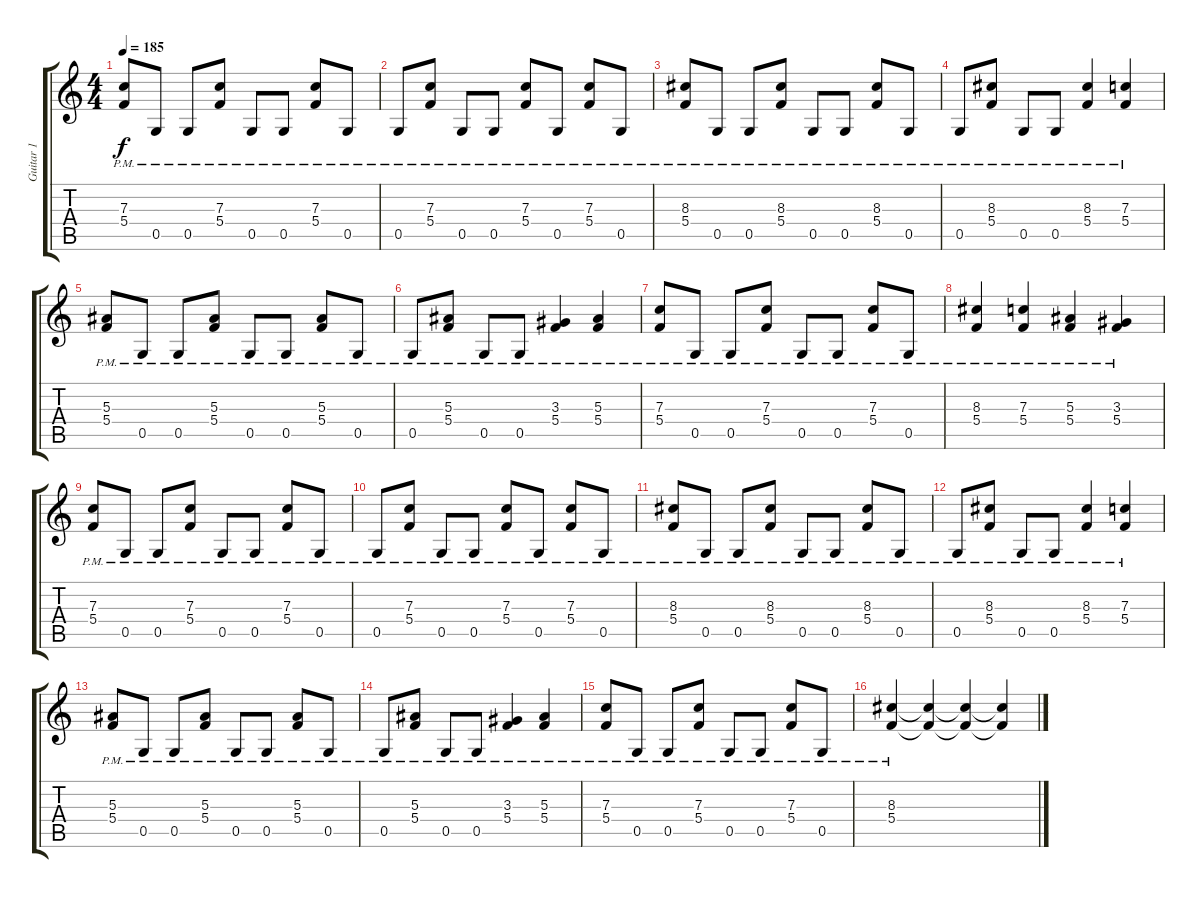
\track ("Guitar 1" "Guitar 1") {instrument distortionguitar}
\staff {score tabs}
\tuning (D4 A3 F3 C3 G2 C2) {hide}
\ts (4 4)
\tempo 185
\clef g2
\ks c
(7.3{pm} 5.4{pm}).8{dy f instrument distortionguitar} 0.5{pm}.8 0.5{pm}.8 (7.3{pm} 5.4{pm}).8 0.5{pm}.8 0.5{pm}.8 (7.3{pm} 5.4{pm}).8 0.5{pm}.8 |
0.5{pm}.8 (7.3{pm} 5.4{pm}).8 0.5{pm}.8 0.5{pm}.8 (7.3{pm} 5.4{pm}).8 0.5{pm}.8 (7.3{pm} 5.4{pm}).8 0.5{pm}.8 |
(8.3{pm} 5.4{pm}).8 0.5{pm}.8 0.5{pm}.8 (8.3{pm} 5.4{pm}).8 0.5{pm}.8 0.5{pm}.8 (8.3{pm} 5.4{pm}).8 0.5{pm}.8 |
0.5{pm}.8 (8.3{pm} 5.4{pm}).8 0.5{pm}.8 0.5{pm}.8 (8.3{pm} 5.4{pm}).4 (7.3{pm} 5.4{pm}).4 |
(5.3{pm} 5.4{pm}).8 0.5{pm}.8 0.5{pm}.8 (5.3{pm} 5.4{pm}).8 0.5{pm}.8 0.5{pm}.8 (5.3{pm} 5.4{pm}).8 0.5{pm}.8 |
0.5{pm}.8 (5.3{pm} 5.4{pm}).8 0.5{pm}.8 0.5{pm}.8 (3.3{pm} 5.4{pm}).4 (5.3{pm} 5.4{pm}).4 |
(7.3{pm} 5.4{pm}).8 0.5{pm}.8 0.5{pm}.8 (7.3{pm} 5.4{pm}).8 0.5{pm}.8 0.5{pm}.8 (7.3{pm} 5.4{pm}).8 0.5{pm}.8 |
(8.3{pm} 5.4{pm}).4 (7.3{pm} 5.4{pm}).4 (5.3{pm} 5.4{pm}).4 (3.3{pm} 5.4{pm}).4 |
(7.3{pm} 5.4{pm}).8 0.5{pm}.8 0.5{pm}.8 (7.3{pm} 5.4{pm}).8 0.5{pm}.8 0.5{pm}.8 (7.3{pm} 5.4{pm}).8 0.5{pm}.8 |
0.5{pm}.8 (7.3{pm} 5.4{pm}).8 0.5{pm}.8 0.5{pm}.8 (7.3{pm} 5.4{pm}).8 0.5{pm}.8 (7.3{pm} 5.4{pm}).8 0.5{pm}.8 |
(8.3{pm} 5.4{pm}).8 0.5{pm}.8 0.5{pm}.8 (8.3{pm} 5.4{pm}).8 0.5{pm}.8 0.5{pm}.8 (8.3{pm} 5.4{pm}).8 0.5{pm}.8 |
0.5{pm}.8 (8.3{pm} 5.4{pm}).8 0.5{pm}.8 0.5{pm}.8 (8.3{pm} 5.4{pm}).4 (7.3{pm} 5.4{pm}).4 |
(5.3{pm} 5.4{pm}).8 0.5{pm}.8 0.5{pm}.8 (5.3{pm} 5.4{pm}).8 0.5{pm}.8 0.5{pm}.8 (5.3{pm} 5.4{pm}).8 0.5{pm}.8 |
0.5{pm}.8 (5.3{pm} 5.4{pm}).8 0.5{pm}.8 0.5{pm}.8 (3.3{pm} 5.4{pm}).4 (5.3{pm} 5.4{pm}).4 |
(7.3{pm} 5.4{pm}).8 0.5{pm}.8 0.5{pm}.8 (7.3{pm} 5.4{pm}).8 0.5{pm}.8 0.5{pm}.8 (7.3{pm} 5.4{pm}).8 0.5{pm}.8 |
(8.3{pm} 5.4{pm}).4 (8.3{t} 5.4{t}).4 (8.3{t} 5.4{t}).4 (8.3{t} 5.4{t}).4
